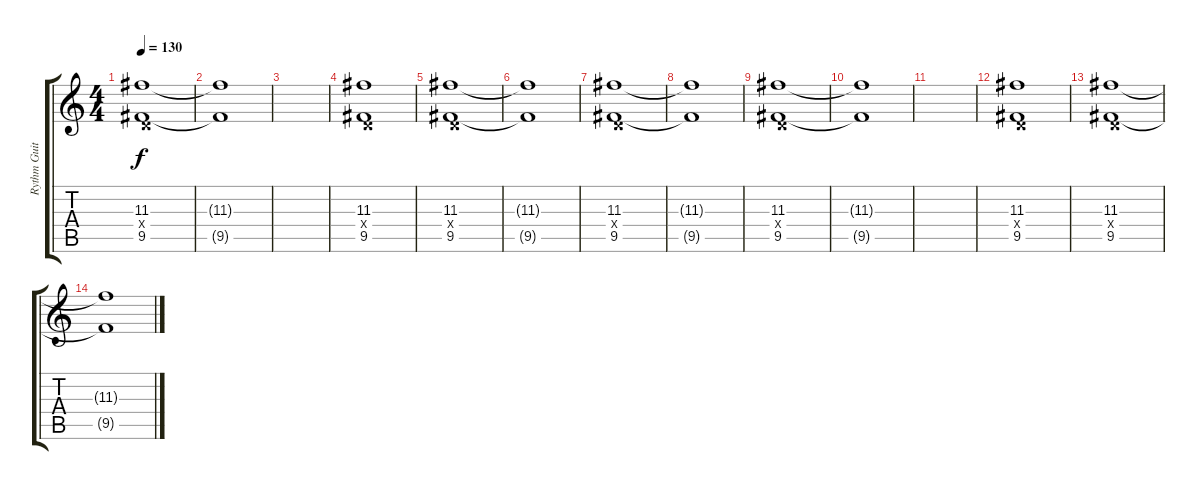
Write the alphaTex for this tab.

\track ("Rythm Guitar" "Rythm Guit") {instrument distortionguitar}
\staff {score tabs}
\tuning (E4 B3 G3 D3 A2 E2) {hide}
\ts (4 4)
\tempo 130
\clef g2
\ks c
(11.3 0.4{x} 9.5).1{dy f volume 4} |
(11.3{t} 9.5{t}).1 |
|
(11.3 0.4{x} 9.5).1 |
(11.3 0.4{x} 9.5).1 |
(11.3{t} 9.5{t}).1{volume 2} |
(11.3 0.4{x} 9.5).1 |
(11.3{t} 9.5{t}).1 |
(11.3 0.4{x} 9.5).1 |
(11.3{t} 9.5{t}).1{volume 0} |
|
(11.3 0.4{x} 9.5).1 |
(11.3 0.4{x} 9.5).1 |
(11.3{t} 9.5{t}).1
